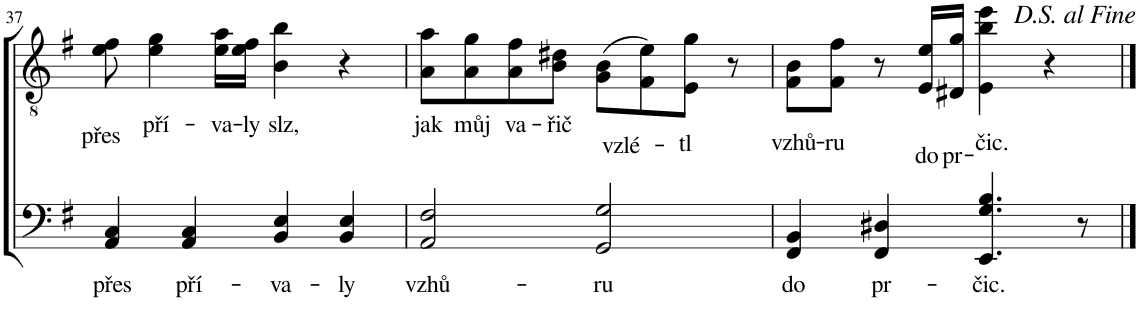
**kern	**text	**kern	**text
*part2	*part2	*part1	*part1
*staff2	*staff2	*staff1	*staff1
*I"B	*	*I"T	*
!!LO:PB:g=z
*clefF4	*	*clefGv2	*
*k[f#]	*	*k[f#]	*
*M4/4	*	*M4/4	*
=37	=37	=37	=37
!	!LO:LY:b	!	!LO:LY:b
4AA/ 4C/	přes	8e\ 8f#\	přes
!	!	!	!LO:LY:b
.	.	4e\ 4g\	pří-
!	!LO:LY:b	!	!
4AA/ 4C/	pří-	.	.
!	!	!	!LO:LY:b
.	.	16e\ 16a\LL	-va-
!	!	!	!LO:LY:b
.	.	16e\ 16f#\JJ	-ly
!	!LO:LY:b	!	!LO:LY:b
4BB/ 4E/	-va-	4B\ 4b\	slz,
!	!LO:LY:b	!	!
4BB/ 4E/	-ly	4r	.
=38	=38	=38	=38
!	!LO:LY:b	!	!LO:LY:b
2AA/ 2F#/	vzhů-	8A\ 8a\L	jak
!	!	!	!LO:LY:b
.	.	8A\ 8g\	můj
!	!	!	!LO:LY:b
.	.	8A\ 8f#\	va-
!	!	!	!LO:LY:b
.	.	8B\ 8d#X\J	-řič
!	!LO:LY:b	!	!LO:LY:b
2GG/ 2G/	-ru	(8G\ 8B\L	vzlé-
.	.	8F#\ 8e\)	.
!	!	!	!LO:LY:b
.	.	8E\ 8g\J	-tl
.	.	8r	.
=39	=39	=39	=39
!	!LO:LY:b	!	!LO:LY:b
4FF#/ 4BB/	do	8F#\ 8B\L	vzhů-
!	!	!	!LO:LY:b
.	.	8F#\ 8f#\J	-ru
!	!LO:LY:b	!	!
4FF#/ 4D#X/	pr-	8r	.
!	!	!	!LO:LY:b
.	.	16E/ 16e/LL	do
!	!	!	!LO:LY:b
.	.	16D#X/ 16g/JJ	pr-
!	!LO:LY:b	!	!LO:LY:b
4.EE/ 4.G/ 4.B/	-čic.	4E\ 4b\ 4ee\	-čic.
.	.	4r	.
8r	.	.	.
!	!	!LO:TX:a:t=<i>D.S. al Fine</i>	!
==	==	==	==
*-	*-	*-	*-
